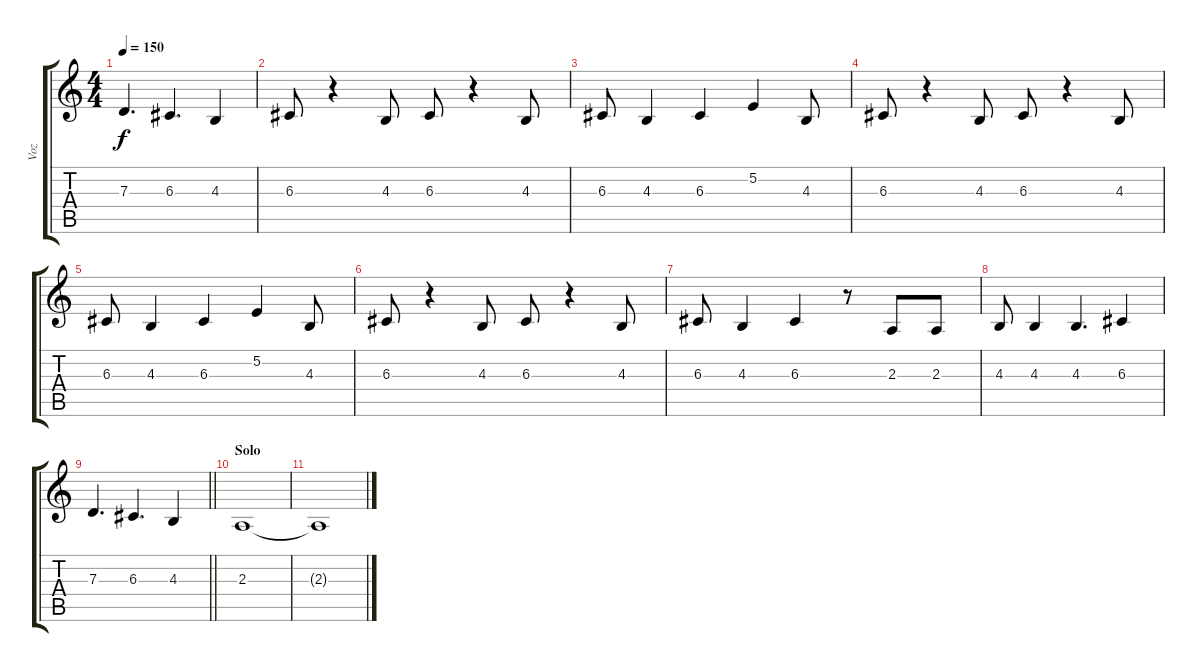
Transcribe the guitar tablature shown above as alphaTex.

\track ("Voz" "Voz") {instrument tenorsax}
\staff {score tabs}
\tuning (E4 B3 G3 D3 A2 E2) {hide}
\ts (4 4)
\tempo 150
\clef g2
\ks c
7.3.4{d dy f} 6.3.4{d} 4.3.4 |
6.3.8 r.4 4.3.8 6.3.8 r.4 4.3.8 |
6.3.8 4.3.4 6.3.4 5.2.4 4.3.8 |
6.3.8 r.4 4.3.8 6.3.8 r.4 4.3.8 |
6.3.8 4.3.4 6.3.4 5.2.4 4.3.8 |
6.3.8 r.4 4.3.8 6.3.8 r.4 4.3.8 |
6.3.8 4.3.4 6.3.4 r.8 2.3.8 2.3.8 |
4.3.8 4.3.4 4.3.4{d} 6.3.4 |
\barLineRight lightlight
7.3.4{d} 6.3.4{d} 4.3.4 |
\section ("" "Solo")
2.3.1{volume 0} |
2.3{t}.1
